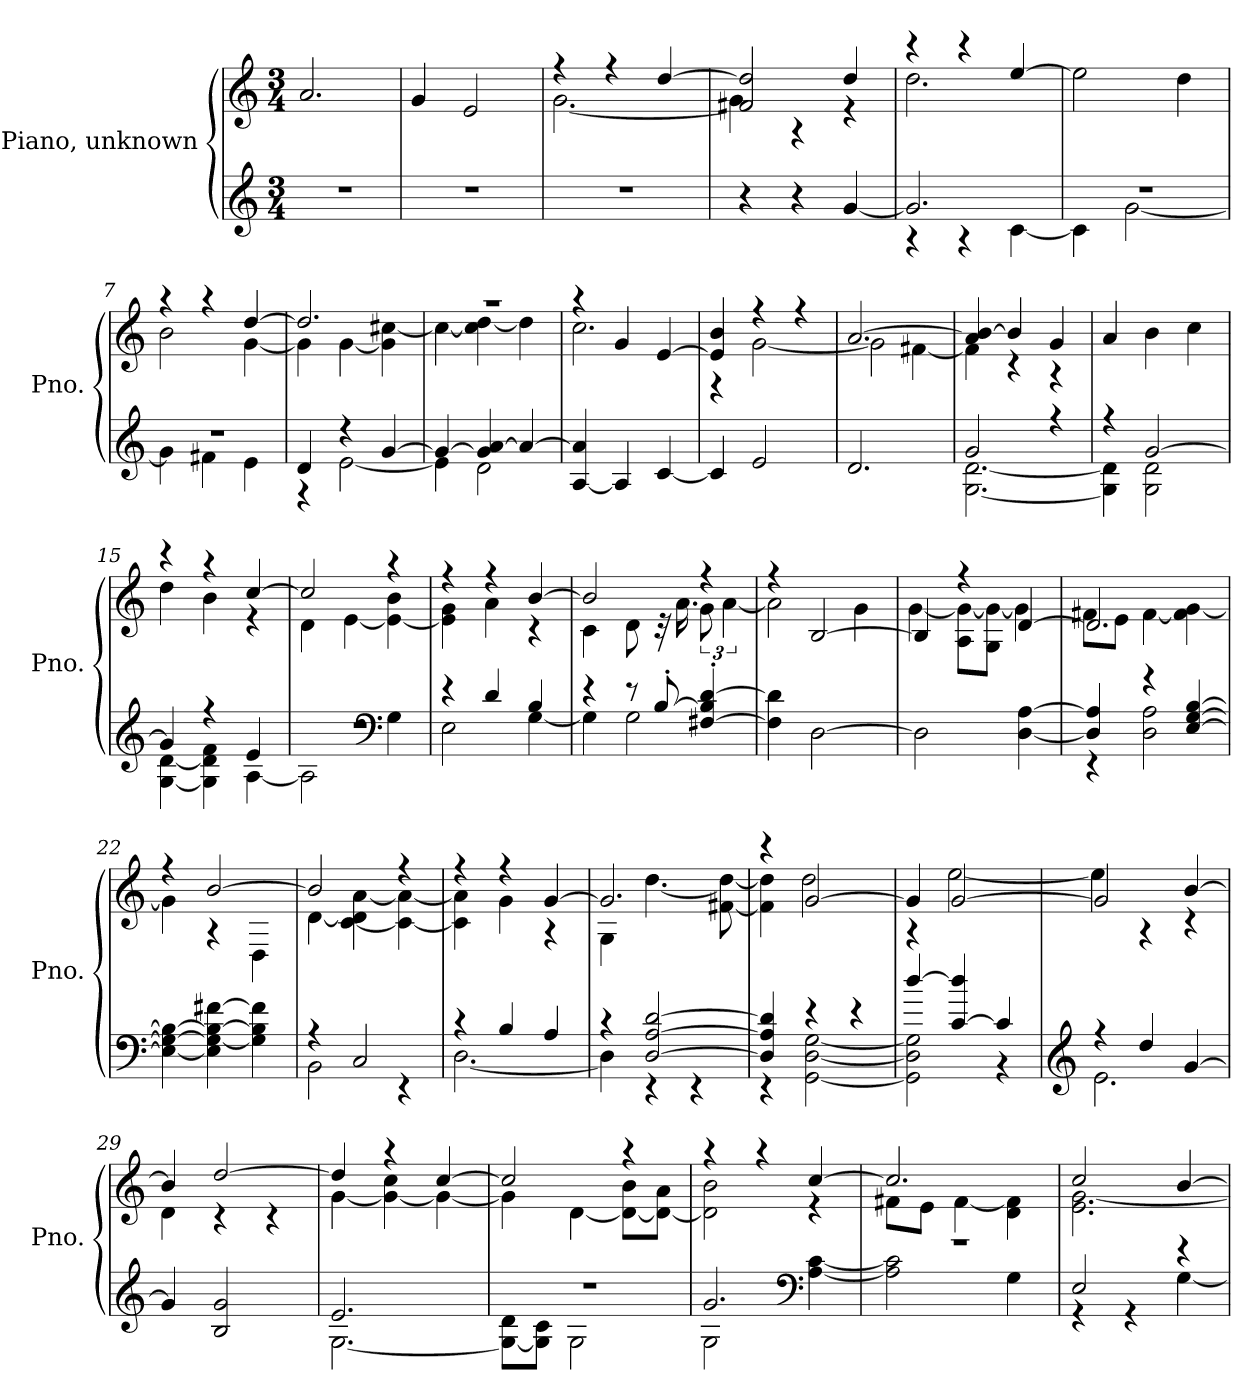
**kern	**kern
*part1	*part1
*staff2	*staff1
*I"Piano, unknown	*
*I'Pno.	*
*clefG2	*clefG2
*k[]	*k[]
*M3/4	*M3/4
*MM158	*MM158
=1	=1
2.r	2.a/
=2	=2
2.r	4g/
.	2e/
=3	=3
*	*^
2.r	4r	[2.g\
.	4r	.
.	[4dd/	.
=4	=4	=4
4r	2f#X/ 2dd/]	4g\]
4r	.	4r
[4g/	4dd/	4r
=5	=5	=5
*^	*	*
2.g/]	4r	4r	2.dd\
.	4r	4r	.
.	[4c\	[4ee/	.
*	*	*v	*v
=6	=6	=6
2.r	4c\]	2ee\]
.	[2g\	.
.	.	4dd\
=7	=7	=7
*	*	*^
2.r	4g\]	4r	2b\
.	4f#X\	4r	.
.	4e\	[4dd/	[4g\
=8	=8	=8	=8
4d/	4r	2.dd/]	4g\]
4r	[2e\	.	[4g\
[4g/	.	.	4g\] [4cc#X\
=9	=9	=9	=9
4g/_	4e\]	2.r	4cc#\_
4g/] [4a/	2d\	.	4cc#\] [4dd\
4a/_	.	.	4dd\]
*v	*v	*	*
!!LO:LB:g=z	!!
=10	=10	=10
[4A/ 4a/]	4r	2.cc\
4A/]	4g/	.
[4c/	[4e/	.
=11	=11	=11
4c/]	4e/] 4b/	4r
2e/	4r	[2g\
.	4r	.
=12	=12	=12
2.d/	[2.a/	2g\]
.	.	[4f#X\
=13	=13	=13
*^	*	*
2g/	[2.G\ [2.d\	4a/] [4b/	4f#\]
.	.	4b/]	4r
4r	.	4g/	4r
*	*	*v	*v
=14	=14	=14
4r	4G\] 4d\]	4a/
[2g/	2G\ 2d\	4b\
.	.	4cc\
=15	=15	=15
*	*	*^
4g/]	[4G\ [4d\	4r	4dd\
4r	4G\] 4d\] 4f\	4r	4b\
4e/	[4A\	[4cc/	4r
=16	=16	=16	=16
2.r	2A\]	2cc/]	4d\
.	.	.	[4e\
*clefF4	*	*	*
.	4G\	4r	4e\_ 4b\
=17	=17	=17	=17
4r	2E\	4r	4e\] 4g\
4d/	.	4r	4a\
4B/	[4G\	[4b/	4r
!!LO:LB:g=z	!!
=18	=18	=18	=18
4r	4G\]	2b/]	4c\
8r	2G\	.	8d\
[8B'/	.	.	32r
.	.	.	16.a\
[4F#X/' 4B/]' [4d/'	.	4r	12g\
.	.	.	[6a\
*v	*v	*	*
=19	=19	=19
4F#\] 4d\]	4r	2a\]
[2D\	[2B/	.
.	.	4g\
=20	=20	=20
2D\]	4B/]	[4g\
.	4r	8A\ 8g\_L
.	.	8G\ 8g\_J
[4D\ [4A\	[4d/	4g\]
=21	=21	=21
*^	*	*
4D/] 4A/]	4r	2.d/]	8f#X\L
.	.	.	8e\J
4r	2D\ 2A\	.	[4f#\
[4E/ [4G/ [4B/	.	.	4f#\] [4g\
*v	*v	*	*
=22	=22	=22
4E\_ 4G\_ 4B\_	4r	4g\]
4E\] 4G\_ 4B\_ [4f#X\	[2b/	4r
4G\] 4B\] 4f#\]	.	4D\
=23	=23	=23
*^	*	*
4r	2BB\	2b/]	[4d\
2C/	.	.	[4c\ 4d\] [4a\
.	4r	4r	4c\_ 4a\_
=24	=24	=24	=24
4r	[2.D\	4r	4c\] 4a\]
4B/	.	4r	4g\
4A/	.	[4g/	4r
!!LO:LB:g=z	!!
=25	=25	=25	=25
4r	4D\]	2.g/]	4G\
[2D/ [2A/ [2d/	4r	.	[4.dd\
.	4r	.	.
.	.	.	[8f#X\ 8dd\_
=26	=26	=26	=26
4D/] 4A/] 4d/]	4r	4r	4f#\] 4dd\]
4r	[2GG\ [2D\ [2G\	[2g/	2dd\
4r	.	.	.
=27	=27	=27	=27
[4dd/	2GG\] 2D\] 2G\]	4g/]	4r
[4c/ 4dd/]	.	[2g/	[2ee\
4c/]	4r	.	.
=28	=28	=28	=28
*clefG2	*	*	*
4r	2.e\	2g/]	4ee\]
4dd/	.	.	4r
[4g/	.	[4b/	4r
*v	*v	*	*
=29	=29	=29
4g/]	4b/]	4d\
2B/ 2g/	[2dd/	4r
.	.	4r
=30	=30	=30
*^	*	*
2.e/	[2.G\	4dd/]	[4g\
.	.	4r	4g\_ 4cc\
.	.	[4cc/	4g\_
=31	=31	=31	=31
2.r	8G\_ 8d\L	2cc/]	4g\]
.	8G\] 8c\J	.	.
.	2G\	.	[4d\
.	.	4r	8d\_ 8b\L
.	.	.	8d\_ 8a\J
=32	=32	=32	=32
2.g/	2G\	4r	2d\] 2b\
.	.	4r	.
*clefF4	*	*	*
.	[4A\ [4c\	[4cc/	4r
!!LO:LB:g=z	!!
=33	=33	=33	=33
2.r	2A\] 2c\]	2.cc/]	8f#X\L
.	.	.	8e\J
.	.	.	[4f#\
.	4G\	.	4d\ 4f#\]
=34	=34	=34	=34
2E/	4r	2cc/	2.e\ [2.g\
.	4r	.	.
4r	[4G\	[4b/	.
*v	*v	*	*
*	*v	*v
=	=
*-	*-
